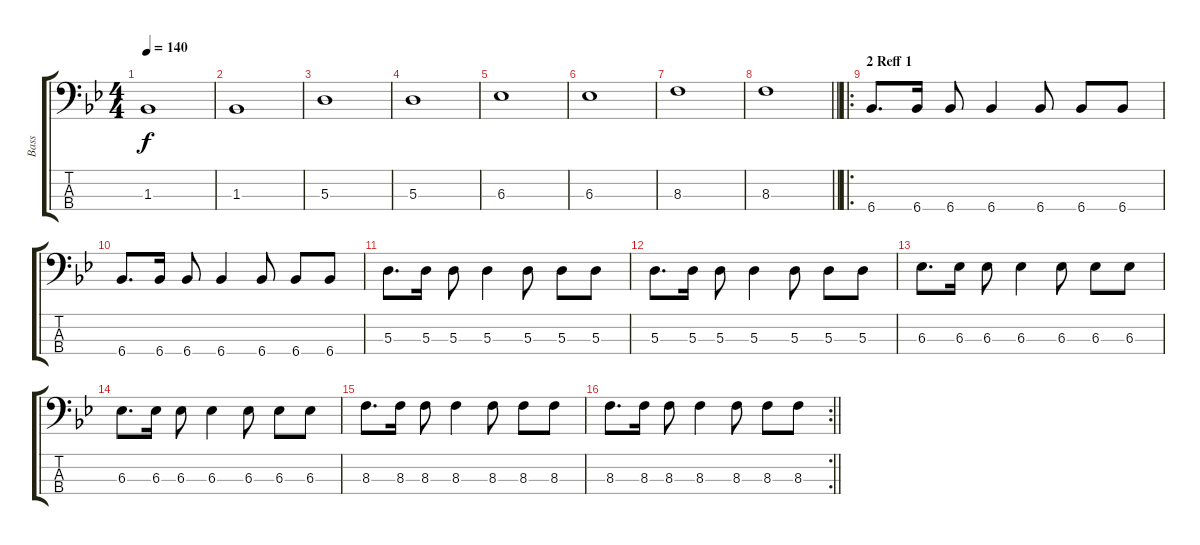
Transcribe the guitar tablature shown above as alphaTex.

\track ("Bass" "Bass") {instrument electricbassfinger}
\staff {score tabs}
\tuning (G2 D2 A1 E1) {hide}
\ts (4 4)
\tempo 140
\clef f4
\ks bb
1.3.1{dy f} |
1.3.1 |
5.3.1 |
5.3.1 |
6.3.1 |
6.3.1 |
8.3.1 |
\barLineRight lightlight
8.3.1 |
\ro
\section ("" "2 Reff 1")
6.4.8{d} 6.4.16 6.4.8 6.4.4 6.4.8 6.4.8 6.4.8 |
6.4.8{d} 6.4.16 6.4.8 6.4.4 6.4.8 6.4.8 6.4.8 |
5.3.8{d} 5.3.16 5.3.8 5.3.4 5.3.8 5.3.8 5.3.8 |
5.3.8{d} 5.3.16 5.3.8 5.3.4 5.3.8 5.3.8 5.3.8 |
6.3.8{d} 6.3.16 6.3.8 6.3.4 6.3.8 6.3.8 6.3.8 |
6.3.8{d} 6.3.16 6.3.8 6.3.4 6.3.8 6.3.8 6.3.8 |
8.3.8{d} 8.3.16 8.3.8 8.3.4 8.3.8 8.3.8 8.3.8 |
\rc 2
\barLineRight lightlight
8.3.8{d} 8.3.16 8.3.8 8.3.4 8.3.8 8.3.8 8.3.8
